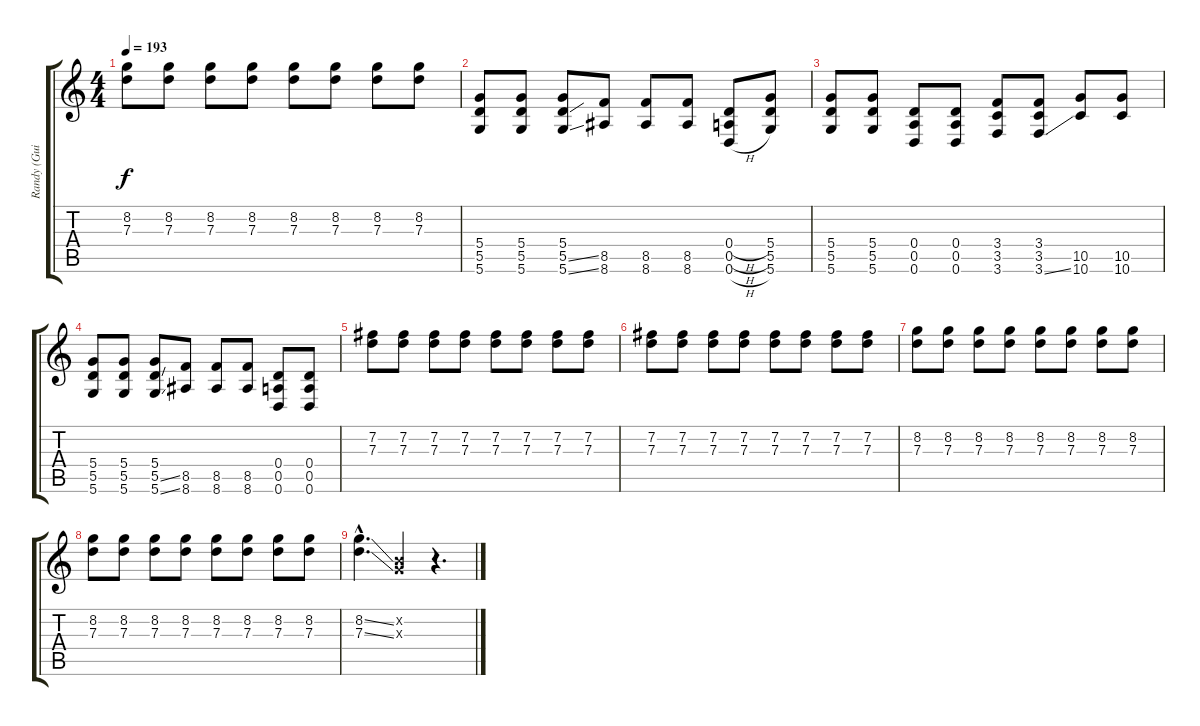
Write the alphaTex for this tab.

\track ("Randy (Guitar)" "Randy (Gui") {instrument distortionguitar}
\staff {score tabs}
\tuning (E4 B3 G3 D3 A2 D2) {hide}
\ts (4 4)
\tempo 193
\clef g2
\ks c
(8.2 7.3).8{dy f} (8.2 7.3).8 (8.2 7.3).8 (8.2 7.3).8 (8.2 7.3).8 (8.2 7.3).8 (8.2 7.3).8 (8.2 7.3).8 |
(5.4 5.5 5.6).8 (5.4 5.5 5.6).8 (5.4 5.5{ss} 5.6{ss}).8 (8.5 8.6).8 (8.5 8.6).8 (8.5 8.6).8 (0.4{h} 0.5{h} 0.6{h}).8 (5.4 5.5 5.6).8 |
(5.4 5.5 5.6).8 (5.4 5.5 5.6).8 (0.4 0.5 0.6).8 (0.4 0.5 0.6).8 (3.4 3.5 3.6).8 (3.4 3.5 3.6{ss}).8 (10.5 10.6).8 (10.5 10.6).8 |
(5.4 5.5 5.6).8 (5.4 5.5 5.6).8 (5.4 5.5{ss} 5.6{ss}).8 (8.5 8.6).8 (8.5 8.6).8 (8.5 8.6).8 (0.4 0.5 0.6).8 (0.4 0.5 0.6).8 |
(7.2 7.3).8 (7.2 7.3).8 (7.2 7.3).8 (7.2 7.3).8 (7.2 7.3).8 (7.2 7.3).8 (7.2 7.3).8 (7.2 7.3).8 |
(7.2 7.3).8 (7.2 7.3).8 (7.2 7.3).8 (7.2 7.3).8 (7.2 7.3).8 (7.2 7.3).8 (7.2 7.3).8 (7.2 7.3).8 |
(8.2 7.3).8 (8.2 7.3).8 (8.2 7.3).8 (8.2 7.3).8 (8.2 7.3).8 (8.2 7.3).8 (8.2 7.3).8 (8.2 7.3).8 |
(8.2 7.3).8 (8.2 7.3).8 (8.2 7.3).8 (8.2 7.3).8 (8.2 7.3).8 (8.2 7.3).8 (8.2 7.3).8 (8.2 7.3).8 |
(8.2{ss hac} 7.3{ss hac}).4{d} (0.2{x} 0.3{x}).4 r.4{d}
